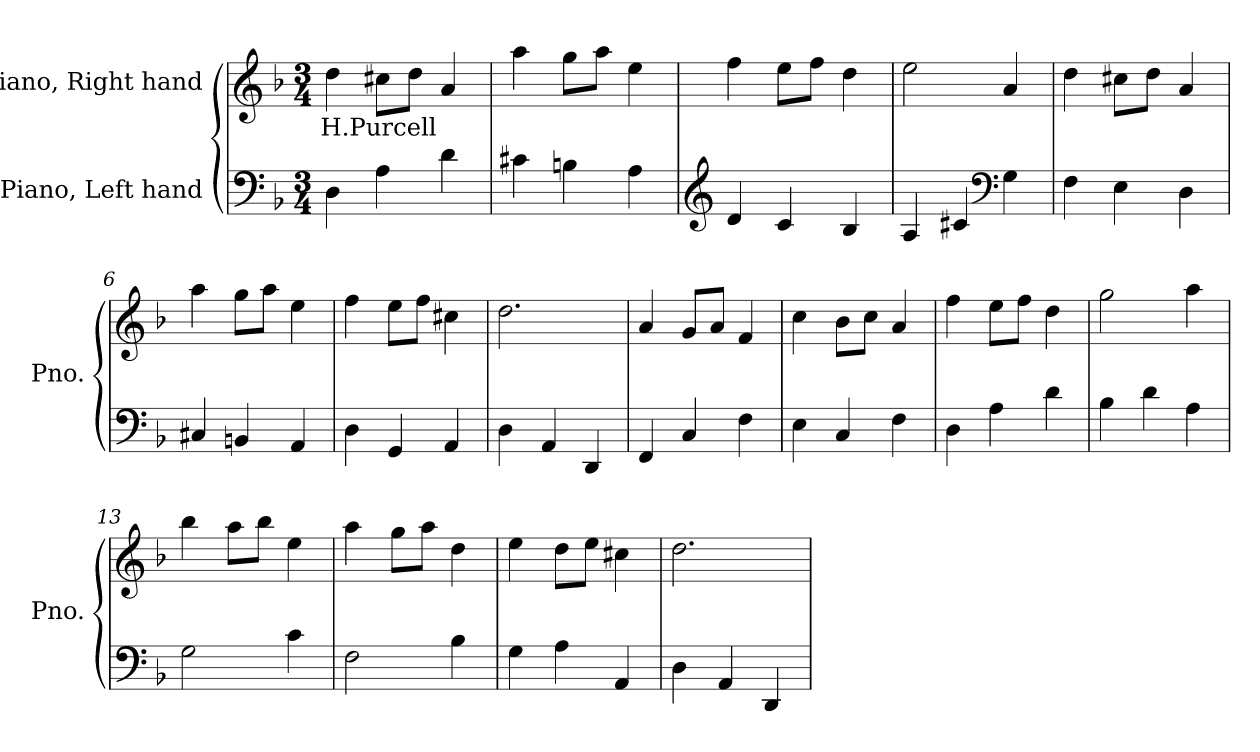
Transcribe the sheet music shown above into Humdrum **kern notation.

**kern	**kern	**text
*part2	*part1	*part1
*staff2	*staff1	*staff1
*I"Piano, Left hand	*I"Piano, Right hand	*
*I'Pno.	*I'Pno.	*
*clefF4	*clefG2	*
*k[b-]	*k[b-]	*
*M3/4	*M3/4	*
*MM120	*MM120	*
=1	=1	=1
!	!	!LO:LY:b
4D\	4dd\	H.Purcell
4A\	8cc#X\L	.
.	8dd\J	.
4d\	4a/	.
=2	=2	=2
4c#X\	4aa\	.
4Bn\	8gg\L	.
.	8aa\J	.
4A\	4ee\	.
=3	=3	=3
*clefG2	*	*
4d/	4ff\	.
4c/	8ee\L	.
.	8ff\J	.
4B-/	4dd\	.
=4	=4	=4
4A/	2ee\	.
4c#X/	.	.
*clefF4	*	*
4G\	4a/	.
=5	=5	=5
4F\	4dd\	.
4E\	8cc#X\L	.
.	8dd\J	.
4D\	4a/	.
!!LO:LB:g=z
=6	=6	=6
4C#X/	4aa\	.
4BBn/	8gg\L	.
.	8aa\J	.
4AA/	4ee\	.
=7	=7	=7
4D\	4ff\	.
4GG/	8ee\L	.
.	8ff\J	.
4AA/	4cc#X\	.
=8	=8	=8
4D\	2.dd\	.
4AA/	.	.
4DD/	.	.
=9	=9	=9
4FF/	4a/	.
4C/	8g/L	.
.	8a/J	.
4F\	4f/	.
=10	=10	=10
4E\	4cc\	.
4C/	8b-\L	.
.	8cc\J	.
4F\	4a/	.
=11	=11	=11
4D\	4ff\	.
4A\	8ee\L	.
.	8ff\J	.
4d\	4dd\	.
=12	=12	=12
4B-\	2gg\	.
4d\	.	.
4A\	4aa\	.
=13	=13	=13
2G\	4bb-\	.
.	8aa\L	.
.	8bb-\J	.
4c\	4ee\	.
!!LO:LB:g=z
=14	=14	=14
2F\	4aa\	.
.	8gg\L	.
.	8aa\J	.
4B-\	4dd\	.
=15	=15	=15
4G\	4ee\	.
4A\	8dd\L	.
.	8ee\J	.
4AA/	4cc#X\	.
=16	=16	=16
4D\	2.dd\	.
4AA/	.	.
4DD/	.	.
=	=	=
*-	*-	*-
